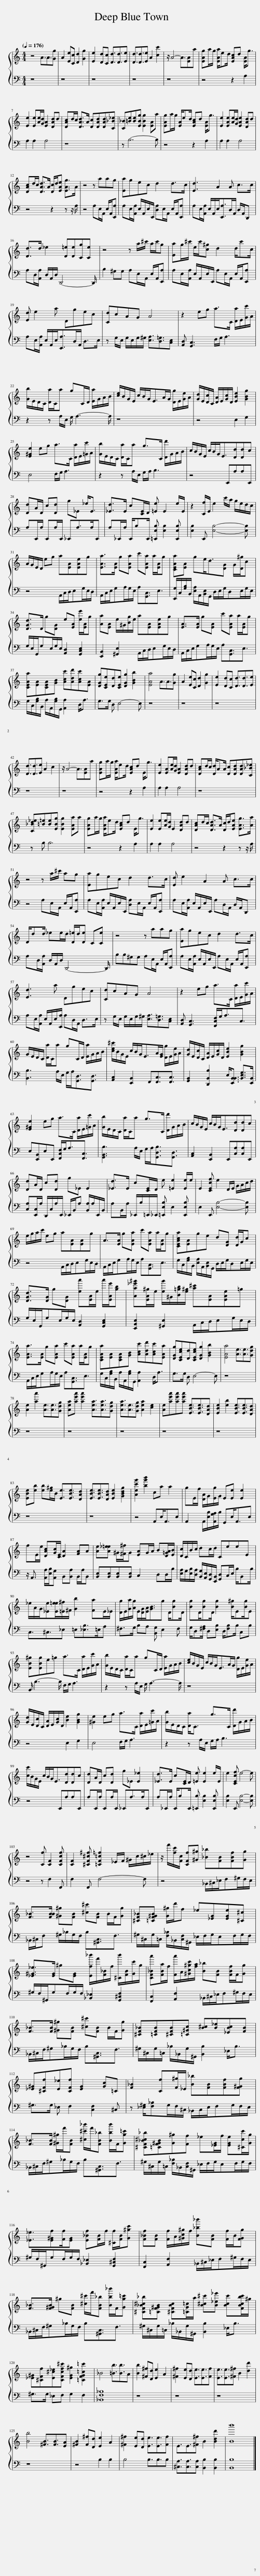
X:1
%%score { 1 | 2 }
L:1/8
Q:1/4=176
M:4/4
I:linebreak $
K:C
V:1 treble
V:2 bass
V:1
 z4 A3/2A3/2[Gg] | A2 [Ee][Cc] [Dd]2 [Gg]2 | [Ee]2 [Dd][Cc] [Dd]3/2[Dd]3/2[Ee] | [Dd]3/2[Dd]3/2[Ee] A2 [cc']2 | z/ A4- A3/2[EA]a | %5
 [EAg]a/g/ [EAa]/ed/ [EAc]d [EA]<g |$ [Ee]2 [Ee][Ae]/[Gd]/ [EA]2 [DAd]d | [DAc]d/c/ [DAd]>A [Dc][DAd][DAd][C_B_e] | [C_B][=Be][Be][EBg] [EBg]2 [EA]a | [EAg]a/g/ [EA]/ed/ [EAc]d [EA]<g | %10
 [Ee]2 [EAe][Ae]/[Gd]/ [EAe]2 [DAd]d |$ [DAc]d/c/ [DAd]>A [Dc]/d/[EAe] [EAg]>A | z4 z aag | [Ea]gec d2 d>c | [Ed]3 A2 A c>c |$ %15
 [Dd]>d _e2 [D=e][De][Cg][Ce] | z4 z a/^c'/ a/c'/g | [Ea]g/^c'/ e/c'/[c^g] d2 d/c'c/ |$ [Ed] e2 a Dgec | [Cd]cAG A4 | %20
 z2 eg a>C [Da]/E/[Gc']/A/ |$ [Gb]/E/D/C/ [Da]/C/a gC/D/ [Ea]/G/A/B/ | [ce]/B/G/E/ c/B/G<EA/G/ [Dg]/E/[Ge]/A/ | [Gd]/E/[Dc]/C/ [DA]/E/[Gc]/D/ [EBe]2 [GBg]2 |$ [E^Ge]2 eg a>C [Da]/E/[=Gc']/A/ | %25
 [Gb]/E/D/C/ [Da]/C/a g>C [Dd']/G/A/B/ | c/B/G/E/ c/B/G<E[Dd][Dd]c |$ [Dd]A/D/ c[Dd] g_E _e<E | [_Ed]>E c[CE]/D/ [=Ee] E2 e/E/ | z2 [Cf]/E/ e2 c'/a/ g/e/d/c/ |$ %30
 A/G/E/D/ eg a[EA][EAe]g | [EAa]>[EA] g[EAa] c'[EAa] a/[EA]/g | [CEAa][EA] ge<d[DG] G/[D^g]/c |$ [DGd]>D g[DG] e[EA] [ee']/[EA]/g | [Aa][EA] e/^G/[Bg]/e/ a[EA][EAe]g | %35
 [EA]>[EA] g[EA] c'[EAa] a/[EA]/g |$ [CEAa][EA][CEA][GB] [Acc'][Add'][Acc'][EA] | [DGg][CEe][Dd][CEe] [DGg]2 [GBb]2 | [EAa]4 A3/2A3/2[Gg] | A2 [Ee][Cc] [Dd]2 [Gg]2 | %40
 [Ee]2 [Dd][Cc] [Dd]3/2[Dd]3/2[Ee] |$ [Dd]3/2[Dd]3/2[Ee] A2 c2 | z/ A4- A3/2[EA]a | [EAg]a/g/ [EAa]/ed/ [EAc]d E<g | [Ee]2 [EA][Ae]/[Gd]/ [EA]2 [DAd]d | %45
 [DAc]d/c/ [Dd]/AA/ [Dc][DAd][DAd][C_B_e] |$ [C_Bd_e][=B=e][Be][EBg] [EBg]2 [EAa]a | [EAg]a/g/ [EAa]/ed/ [EAc]d E<g | [Ee]2 [Ee][Ae]/[Gd]/ E2 [DAd]d | [DAc]d/c/ [DAd]>A [Dc]/d/[EAe] [EAg]>[Aa] |$ %50
 z4 z a/^c'/ ag | [Ea]gec d2 d>c | [Ed] e2 A2 A c>c |$ D/dd/ _ee/d/ [D=e]/d/[De] C[Ce] | z4 z aag | %55
 [Ea]gec d2 d>c |$ [Ed]3 a Dgec | [Cd]cAG A4 | z2 eg a>C [Da]/E/[Gc']/A/ |$ G/E/D/C/ [Da]/C/a gC/D/ [Ea]/G/A/B/ | %60
 [ce^c']/B/G/E/ c/B/G<EA/[EG]/ [Dg]/E/[Ge]/A/ | [Gd]/E/[Dc]/C/ [DA]/E/[Gc]/D/ [EBe]2 [GBg]2 |$ [E^Ge]2 eg a>C [Da]/E/[=Gc']/A/ | [Gb]/E/D/C/ [Da]/C/a g>C [Dd']/G/A/B/ | c/B/G/E/ c/B/G<E[Dd][Dd]c |$ %65
 [Dd]A/D/ c[Dd] g_E E2 | [_Ed]>E c[CE]/D/ e [=Ee]2 [Ee]/e/ | E2 [CEcf] e2 D/E/ G/A/c/d/ |$ e/g/a/c'/ eg a[EA][EA]g | A>[EA] g[EAa] c'[EAa] a/[EA]/g | %70
 [CEAca][EA]ge d[DG] [Dd]/G/c |$ [DGd]>[DG] g[DG] [ea'][EA]/e/ a'/[EAe']/[gb] | [Aa_e'^g'][EA^g]/e/ [eg']/^G/[B=gb]/[e^g]/ [a^c'][EA][EAe]=g |$ [EAa]>[EA] g[EAa] c'[EAa] a/[EA]/g | [CEAa][EA][CEA][GB] [Acc'][Add'][Acc'][EAa] | %75
 [DGg][CEce][Dd][CEce] [DGg]2 [GBb]2 | [EAa]4 [Ae]3/2[Ae]3/2[Gdg] |$ [Ae]2 [aa']2 [Ae]3/2[Ae]3/2[Gdg] | [Aea][ae'a'] [ae'a']2 [Aea]3/2[Aea]3/2[Gdg] | [Aea]3/2[Ae]3/2[Gdg] [Aea]2 [ce]2 | %80
 [Ae][ae'a'][ae'a'][ae'a'] [EBe]3/2[EBe]3/2[DAd] | [EBe]2 [eb]2 [EBe]3/2[EBe]3/2[DAd] |$ [EBe][eb] [eb][e^g]/B/ [Ee]3/2[EBe]3/2[DAd] | [EBe]3/2[EBe]3/2[DAd] [EBe]2 [GBdg]2 | [Aec'g']2 [bg'b']2 ca a2 | %85
 gE/f/ [DA]/G/[Eg]/G/ E[Ee] [Ee]2 |$ fE/e/ [DAc][Gc]/[CE]/ [DA]2 [FA]A | [Ae][A_e=e] ^G/[^F^f]/G [EA]G/A/ B[D=GA]/[EB]/ | [Dc]/C/B/c/ dc/d/ CeeE |$ _e/A/G/[_Ee][Ee=e]/[=E^f]/^F/ [Gb]2 [Fa]E/_E/ | %90
 [Dg]/E/[Ga]/[Ag]/ E/[DG]/[EA]<[GB]g D/[Bg]D/ | [Bg]D/[Bg]D/ [Bg]2 [B^g]/E[Bg]/E |$ [EB^g][EBg]e=g a>C [Da]/E/[Gc']/A/ | [Gb]/E/D/C/ [Da]/C/a gC/D/ [Ea]/G/A/B/ | [ce]/B/G/E/ c/B/G<EA/G/ [Dg]/E/[Ge]/A/ |$ %95
 [Gd]/E/[Dc]/C/ [DA]/E/[Gc]/D/ [Be]2 [GBg]2 | [^Ge]2 eg a>C [Da]/E/[=Gc']/A/ | [Gb]/E/D/C/ [Da]<C g>C [Dd']/G/A/B/ |$ [cc']/B/G/E/ c/B/G<E[Dd][Dd]c | [Dd]A/D/ c[Dd] g_E [E_e]2 | %100
 [_Ed]>E c[CE]/D/ [=Ee] [Ee]2 e/E/ | e2 [CEcf] e4- e |$ z4 [Cf] [CF]2 [CFcf] | [CF]2 [^CF^c^f] [=CF=c=f]2 _E/F/ ^G/c/^c/_e/ | z/ f'/[fc']/[Fc]/ [CFf][^G^g] [_B_b][FB][FBf][Gg] |$ %105
 [F_B]>[FBB] [^G^g][FB] [^c^c'][FB] B/F/[Gg] | [^CF_B][=CF^GB] [G^g]/d'/f _e[_EG][EGe][^C^c] |$ [_E^G_e]>[EG] ^g[EG] [Ef_b']/f'/[F_B]/f/ [^Cb']/[FB]/[Gc']/g/ | [CF_Ba'][FBa]/f/ [Fa']/A/[^Gc^gc']/[fa]/ [B_b][FB] [FBf]/F/[Gg] |$ [F_B]>[FB] [^G^g][FB] [^c^c'][FB] B/F/[Gg] | %110
 [^CF_B][=CFB][^CFB][=C^Gc] [B^c][B_e][_EBc][FB] |$ [_E^G][^CFf][E_e][CFf] [EG]2 [Gc]=C | [F_B]2 [Cf][F^g]/_E/ [B_b][FB][FBf][F^Gg] |$ [F_B]>[FB] [^G^g]/f'/[FB] [^c^c'_b']/f'/[FB_b] [Bbb']/F/[Gg=c'] | [^CF_B^c_b][=CF^GB][G^g][Ff] _e[_EG]/f/ [EGe][^Ccc']/[Gg]/ |$ %115
 [_E_e]3/2[E^Gf][Ff]/[EG] [E_Bf][FB]/f/ [^Cf]/[FB]/[G^gc'] | [F_Bf][FB] [Ff]/A/[^Gc^g]/f/ [B_b_b'][FB] [Ff]/B/[FGg] |$ [F_B]>[F^GB] ^g[FB] [^c^c']/f'/[FB_b] [Bb_b']/F/[Gg=c'] | [^CF_B^c_b][=CF^GB] [^CFBc][=CG=c]/a/ [B^c^c'][B_e_e'] [Bcc'][FBcbc']/^g/ |$ [_E^G][^CFf][E^c_e][CFcf^c'] [EG^g]2 [=CFG=c=c']2 | %120
 _B4 [=Bb]3/2[Bb]3/2A | [Bb]2 [^F^f][Dd] [Ee]2 A2 | [^F^f]2 [Ee][Dd] [Ee]3/2[Ee]3/2[Ff] | [Ee]3/2[Ee]3/2[^F^f] B2 [dd']2 |$ [Bb]4 [^FB]3/2[FB]3/2[EA] | %125
 [^FB]2 [F^f][Dd] [Ee]2 A2 | [^F^f]2 [Ee][Dd] [Ee]3/2[Ee]3/2[Ff] | E3/2E3/2[^F^f] B2 [Bdd']2 | [Bb']8 |] %129
V:2
 z8 | z8 | z8 | z8 | z8 | %5
 z4 z2 A,2 |$ A,2 A,2 A,4 | z8 | z B,6- B, | z4 z2 A,2 | %10
 A,2 A,2 A,4 |$ z4 z2 z z/ A,/ | z4 A,E,/A,,/ E,/A,,/[E,,A,] | A,E,/[A,,A,]/ E,/A,,/E,/E,,/ [D,A,]E,/A,,/ E,/A,,/[E,,A,] | A,E,/[A,,A,]/ E,/A,,/E,<[E,,A,]D,/A,,/ D,/A,,/D,, |$ %15
 A,D,/[A,,A,]/ D,/A,,/D,/ D,,4- D,,/ | B,2 ^G,G, A,E,/A,,/ E,/A,,/[E,,A,] | A,E,/[A,,A,]/ E,/A,,/E,/E,,/ A,E,/A,,/ E,/A,,/[E,,A,] |$ A,E,/[A,,A,]/ E,/A,,/E,<[E,,A,]D,/A,,/ D,>E, | z G,/E,/ G,/E,/G,/^G,/ [E,A,]3/2[D,=G,]3/2[C,E,] | %20
 [A,,D,] [G,,C,]3 F,/G,/ A,3 |$ z2 z A,/E,/ G,/ A,3- A,/ | z8 | z4 E,2 G,2 |$ E,4 F,/G,/ A,3 | %25
 z2 z A,/E,/ G,/A,/ B,3 | z4 E,,A,A,E,, |$ A,E,,/A,/ E,,A,/E,,/ _E,,A,>A,E,, | A,_E,,/A,/ E,,/B,E,,/ [=E,,E,B,] [E,B,]2 [E,,E,B,] | [E,B,]2 E,, [E,B,]4- [E,B,] |$ %30
 z4 A,,/C,/D,/E,G,/E,/D,/ | A,,/C,/E,/G,A,/G,/E,/ A,[G,,C,]3/2E,3/2 | [E,,G,]/C,/[G,B,]/B,,/ [E,A,]/A,,/[B,,E,]/G,,/ D,/E,/G,/D,E,/G,/E,/ |$ G,/E,/G,,/G,E,/G,/E,/ [A,,D,]2 [G,,C,E,]2 | [E,,B,,]2 [^G,,E,]2 A,,/C,/D,/E,G,/E,/D,/ | %35
 A,,/C,/E,/G,A,/G,/E,/ A,[G,,C,]3/2E,3/2 |$ G,/C,/[G,B,]/B,,/ A,/A,,/[G,B,]/G,,/ [A,,A,]2 D,<A, | G,>G, D, E,4- E, | z8 | z8 | %40
 z8 |$ z8 | z8 | z4 z2 A,2 | A,2 A,2 A,4 | %45
 z8 |$ z B, B,6 | z4 z2 A,2 | A,2 A,2 A,4 | z4 z2 z z/ A,/ |$ %50
 z4 A,E,/A,,/ E,/A,,/[E,,A,] | A,E,/[A,,A,]/ E,/A,,/E,/E,,/ [D,A,]E,/A,,/ E,/A,,/[E,,A,] | A,E,/[A,,A,]/ E,/A,,/E,/E,,/ A,D,/A,,/ D,/A,,/D,, |$ A,D,/[A,,A,]/ D,/A,,/D,/ D,,4- D,,/ | B,B,^G,G, A,E,/A,,/ E,/A,,/[E,,A,] | %55
 A,E,/[A,,A,]/ E,/A,,/E,/E,,/ A,E,/A,,/ E,/A,,/[E,,A,] |$ A,E,/[A,,A,]/ E,/A,,/E,/[E,,A,]/ A,D,/A,,/ D,>E, | z G,/E,/ G,/E,/G,/^G,/ [E,A,]3/2[D,=G,]3/2[C,E,] | [A,,D,] [G,,C,]3 [F,,C,F,]/G,<A,C,3/2 |$ [B,,B,]3 A,/E,/ G,/A,<[G,,D,][G,,D,]3/2 | %60
 [A,,C,]2 [E,,B,,]2 F,,[F,,C,]3/2[F,,C,]3/2 | [G,,B,,]2 [D,,B,,B,]2 E,<[E,,B,,B,,] [B,,E,G,]>[E,,B,,] |$ E,[E,,B,,]E,E,, [F,,C,F,]/G,<A,[F,,C,]3/2 | [G,,B,,B,]3 A,/E,/ G,/A,<[G,,D,B,][G,,D,]3/2 | [A,,C,]2 [E,,B,,]2 E,,[C,A,][C,A,]E,, |$ %65
 [C,A,][E,,C,]/A,/ D,,/C,/A,/E,,/ _E,,/B,,/A, [B,,A,]/A,/E,,/B,,/ | A,B,,/A,/ _E,,/B,/=E,,/_E,,/ [=E,,E,B,] E,2 [E,,E,B,] | E,2 E,, [E,B,]4- [E,B,] |$ z4 A,,/C,/D,/E,G,/E,/D,/ | A,,/C,/E,/G,A,/G,/E,/ A,[G,,C,]3/2E,3/2 | %70
 G,/C,/[G,B,]/B,,/ [E,A,]/A,,/[B,,E,]/G,,/ D,/E,/G,/D,E,/G,/E,/ |$ G,/E,/G,,/G,E,/G,/E,/ [A,,D,]2 [G,,C,E,]2 | [E,,B,,E,]2 [^G,,E,]2 A,,/C,/D,/E,G,/E,/D,/ |$ A,,/C,/E,/G,A,/G,/E,/ A,[G,,C,]3/2E,3/2 | G,/C,/[G,B,]/B,,/ A,/A,,/[G,B,]/G,,/ [A,,A,]2 D,<A, | %75
 G,>G, D, E,4- E, | z8 |$ z8 | z8 | z8 | %80
 z8 | z8 |$ z8 | z8 | z4 A,,E,<A,,E, | %85
 A,,2 A,,/[E,B,]/[A,,G,A,]/B,/ G,,E,<A,,E, |$ z/ A,,3/2 [A,,A,]/[E,B,]/[A,,G,] B,,[B,,A,] B,,/A,/B,, | [B,,E,][B,,E,][B,,E,][B,,E,] C,2 D,D,/B,/ | [E,A,]/G,/[E,B,]/[D,A,]/ [B,,G,]/[A,,E,]/[G,,D,]/[E,,B,,]/ [G,,D,]C,/E,/ B,/B,,B,/ |$ C,3/2^C,3/2_E, =E,[_E,B,]>=E,A, | %90
 ^F,>G, B,A, [B,,G,] E,2 F, | G,/D,[^F,A,]/ D,[E,B,] D,/[F,B,]B,/ C,B, |$ B,,/ B,3- B,/ F,/G,/ A,3 | z2 z A,/E,/ G,/ A,3- A,/ | z8 |$ %95
 z4 E,2 G,2 | E,4 F,/G,/ A,3 | z2 z A,/E,/ G,/A,/ B,3 |$ z4 E,,A,A,E,, | A,E,,/A,/ E,,A,/E,,/ _E,,A,>A,E,, | %100
 A,_E,,/A,/ E,,/B,E,,/ [=E,,B,] [E,B,]2 [E,,E,B,] | [E,B,]2 E,, [E,B,]4- [E,B,] |$ z4 z F,2 F,, | F,2 F,, F,4- F, | z4 _B,,/^C,/_E,/F,^G,/F,/E,/ |$ %105
 _B,,/^C,/F, ^G,/_B,/G,/F,/ B,[^G,,C,]3/2F,3/2 | ^G,/^C,/G,/=C,/ [F,_B,]/_B,,/[C,F,]/^G,,/ _E,/F,/G,/E,F,/G,/F,/ |$ ^G,/F,/^G,,/G,F,/G,/F,/ [_B,,_E,]2 [G,,^C,F,]2 | [F,,C,]2 [A,,F,]2 _B,,/^C,/_E,/F,^G,/F,/E,/ |$ _B,,/^C,/F,/^G,_B,/G,/F,/ B,[^G,,C,]3/2F,3/2 | %110
 ^G,/^C,/G,/=C,/ _B,/_B,,/G,/^G,,/ [B,,B,]2 _E,<B, |$ ^G,>G, _E, F,2 [C,F,]2 ^C, | z [_E,^G,]/[F,_B,]G,/F,/^C,/ _B,,/C,/E,/F,G,/F,/E,/ |$ _B,,/^C,/F,/^G,_B,/G,/F,/ B,[^G,,C,]3/2F,3/2 | ^G,/^C,/G,/=C,/ [F,_B,]/_B,,/[C,F,]/^G,,/ _E,/F,/G,/E,F,/G,/F,/ |$ %115
 ^G,/F,/^G,,/G,F,/G,/F,/ [_B,,_E,]2 [G,,^C,F,]2 | [F,,C,]2 [A,,F,]2 _B,,/^C,/_E,/F,^G,/F,/E,/ |$ _B,,/^C,/F,/^G,_B,/G,/F,/ B,[^G,,C,]3/2F,3/2 | ^G,/^C,/G,/=C,/ _B,/_B,,/G,/^G,,/ [B,,B,]2 _E,<B, |$ ^G,>G, _E,F, G,2 F,2 | %120
 [_B,,F,_B,]8 | z8 | z8 | z8 |$ z8 | %125
 z4 B,2 B,2 | B,4 B,3/2B,3/2B, | [^C,A,]3/2[C,A,]3/2[C,A,] [B,,B,]2 [B,,B,]2 | [B,,B,]8 |] %129
